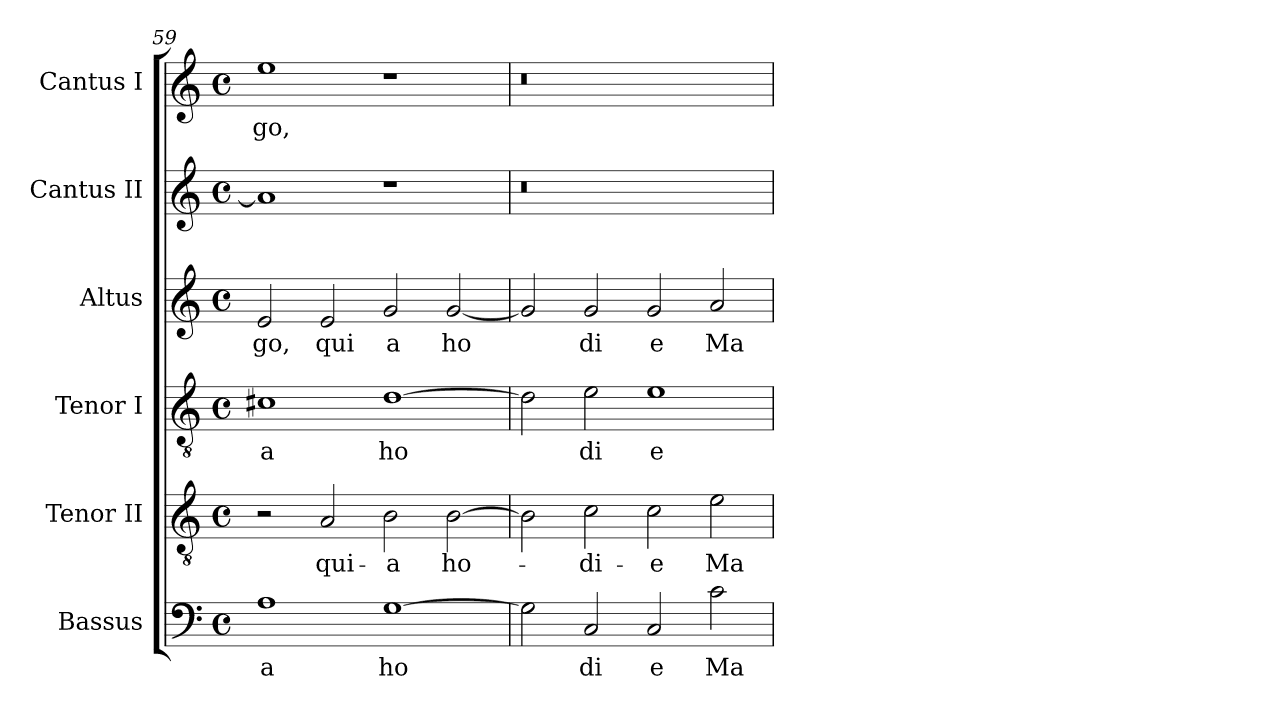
**kern	**text	**kern	**text	**kern	**text	**kern	**text	**kern	**kern	**text
*part6	*part6	*part5	*part5	*part4	*part4	*part3	*part3	*part2	*part1	*part1
*staff6	*staff6	*staff5	*staff5	*staff4	*staff4	*staff3	*staff3	*staff2	*staff1	*staff1
*I"Bassus	*	*I"Tenor II	*	*I"Tenor I	*	*I"Altus	*	*I"Cantus II	*I"Cantus I	*
*clefF4	*	*clefGv2	*	*clefGv2	*	*clefG2	*	*clefG2	*clefG2	*
*M4/4	*	*M4/4	*	*M4/4	*	*M4/4	*	*M4/4	*M4/4	*
*met(c)	*	*met(c)	*	*met(c)	*	*met(c)	*	*met(c)	*met(c)	*
=59	=59	=59	=59	=59	=59	=59	=59	=59	=59	=59
!	!LO:LY:b:cj	!	!	!	!LO:LY:b:cj	!	!LO:LY:b:cj	!	!	!LO:LY:b:cj
1A	a	2r	.	1c#X	-a	2e/	go,	1a]	1ee	go,
!	!	!	!LO:LY:b:cj	!	!	!	!LO:LY:b:cj	!	!	!
.	.	2A/	qui-	.	.	2e/	qui	.	.	.
!	!LO:LY:b:cj	!	!LO:LY:b:cj	!	!LO:LY:b:cj	!	!LO:LY:b:cj	!	!	!
[>1G	ho	2B\	-a	[>1d	ho	2g/	a	1r	1r	.
!	!	!	!LO:LY:b:cj	!	!	!	!LO:LY:b:cj	!	!	!
.	.	[>2B\	ho-	.	.	[<2g/	ho	.	.	.
=60	=60	=60	=60	=60	=60	=60	=60	=60	=60	=60
2G\]	.	2B\]	.	2d\]	.	2g/]	.	0r	0r	.
!	!LO:LY:b:cj	!	!LO:LY:b:cj	!	!LO:LY:b:cj	!	!LO:LY:b:cj	!	!	!
2C/	di	2c\	-di-	2e\	di	2g/	di	.	.	.
!	!LO:LY:b:cj	!	!LO:LY:b:cj	!	!LO:LY:b:cj	!	!LO:LY:b:cj	!	!	!
2C/	e	2c\	-e	1e	e	2g/	e	.	.	.
!	!LO:LY:b:cj	!	!LO:LY:b:cj	!	!	!	!LO:LY:b:cj	!	!	!
2c\	Ma	2e\	Ma-	.	.	2a/	Ma	.	.	.
=	=	=	=	=	=	=	=	=	=	=
*-	*-	*-	*-	*-	*-	*-	*-	*-	*-	*-
